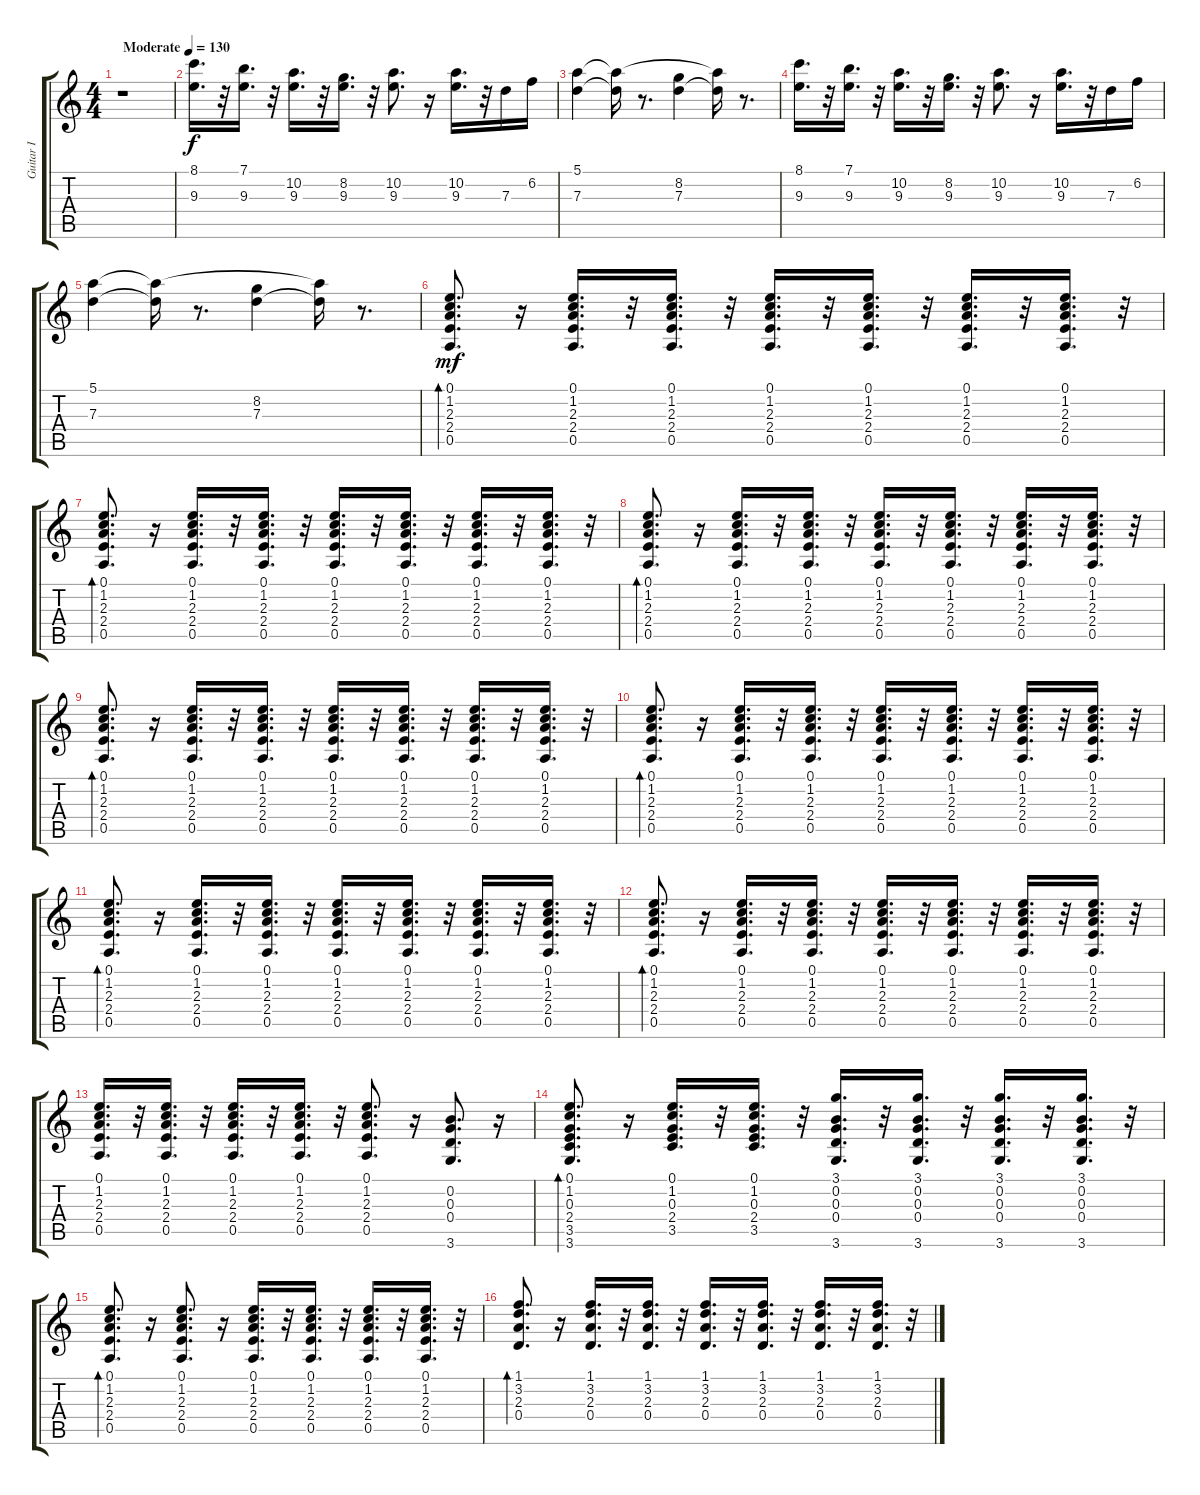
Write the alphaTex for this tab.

\track ("Guitar I" "Guitar I") {instrument acousticguitarsteel}
\staff {score tabs}
\tuning (E4 B3 G3 D3 A2 E2) {hide}
\ts (4 4)
\tempo (130 "Moderate")
\clef g2
\ks c
r.1{dy f instrument acousticguitarsteel} |
(8.1 9.3).16{d} r.32 (7.1 9.3).16{d} r.32 (10.2 9.3).16{d} r.32 (8.2 9.3).16{d} r.32 (10.2 9.3).8{d} r.16 (10.2 9.3).16{d} r.32 7.3.16 6.2.16 |
(5.1 7.3).4 (5.1{t} 7.3{t}).16 r.8{d} (8.2 7.3).4 (5.1{t} 7.3{t}).16 r.8{d} |
(8.1 9.3).16{d} r.32 (7.1 9.3).16{d} r.32 (10.2 9.3).16{d} r.32 (8.2 9.3).16{d} r.32 (10.2 9.3).8{d} r.16 (10.2 9.3).16{d} r.32 7.3.16 6.2.16 |
(5.1 7.3).4 (5.1{t} 7.3{t}).16 r.8{d} (8.2 7.3).4 (5.1{t} 7.3{t}).16 r.8{d} |
(0.1 1.2 2.3 2.4 0.5).8{d bd 60 dy mf} r.16 (0.1 1.2 2.3 2.4 0.5).16{d} r.32 (0.1 1.2 2.3 2.4 0.5).16{d} r.32 (0.1 1.2 2.3 2.4 0.5).16{d} r.32 (0.1 1.2 2.3 2.4 0.5).16{d} r.32 (0.1 1.2 2.3 2.4 0.5).16{d} r.32 (0.1 1.2 2.3 2.4 0.5).16{d} r.32 |
(0.1 1.2 2.3 2.4 0.5).8{d bd 60} r.16 (0.1 1.2 2.3 2.4 0.5).16{d} r.32 (0.1 1.2 2.3 2.4 0.5).16{d} r.32 (0.1 1.2 2.3 2.4 0.5).16{d} r.32 (0.1 1.2 2.3 2.4 0.5).16{d} r.32 (0.1 1.2 2.3 2.4 0.5).16{d} r.32 (0.1 1.2 2.3 2.4 0.5).16{d} r.32 |
(0.1 1.2 2.3 2.4 0.5).8{d bd 60} r.16 (0.1 1.2 2.3 2.4 0.5).16{d} r.32 (0.1 1.2 2.3 2.4 0.5).16{d} r.32 (0.1 1.2 2.3 2.4 0.5).16{d} r.32 (0.1 1.2 2.3 2.4 0.5).16{d} r.32 (0.1 1.2 2.3 2.4 0.5).16{d} r.32 (0.1 1.2 2.3 2.4 0.5).16{d} r.32 |
(0.1 1.2 2.3 2.4 0.5).8{d bd 60} r.16 (0.1 1.2 2.3 2.4 0.5).16{d} r.32 (0.1 1.2 2.3 2.4 0.5).16{d} r.32 (0.1 1.2 2.3 2.4 0.5).16{d} r.32 (0.1 1.2 2.3 2.4 0.5).16{d} r.32 (0.1 1.2 2.3 2.4 0.5).16{d} r.32 (0.1 1.2 2.3 2.4 0.5).16{d} r.32 |
(0.1 1.2 2.3 2.4 0.5).8{d bd 60} r.16 (0.1 1.2 2.3 2.4 0.5).16{d} r.32 (0.1 1.2 2.3 2.4 0.5).16{d} r.32 (0.1 1.2 2.3 2.4 0.5).16{d} r.32 (0.1 1.2 2.3 2.4 0.5).16{d} r.32 (0.1 1.2 2.3 2.4 0.5).16{d} r.32 (0.1 1.2 2.3 2.4 0.5).16{d} r.32 |
(0.1 1.2 2.3 2.4 0.5).8{d bd 60} r.16 (0.1 1.2 2.3 2.4 0.5).16{d} r.32 (0.1 1.2 2.3 2.4 0.5).16{d} r.32 (0.1 1.2 2.3 2.4 0.5).16{d} r.32 (0.1 1.2 2.3 2.4 0.5).16{d} r.32 (0.1 1.2 2.3 2.4 0.5).16{d} r.32 (0.1 1.2 2.3 2.4 0.5).16{d} r.32 |
(0.1 1.2 2.3 2.4 0.5).8{d bd 60} r.16 (0.1 1.2 2.3 2.4 0.5).16{d} r.32 (0.1 1.2 2.3 2.4 0.5).16{d} r.32 (0.1 1.2 2.3 2.4 0.5).16{d} r.32 (0.1 1.2 2.3 2.4 0.5).16{d} r.32 (0.1 1.2 2.3 2.4 0.5).16{d} r.32 (0.1 1.2 2.3 2.4 0.5).16{d} r.32 |
(0.1 1.2 2.3 2.4 0.5).16{d} r.32 (0.1 1.2 2.3 2.4 0.5).16{d} r.32 (0.1 1.2 2.3 2.4 0.5).16{d} r.32 (0.1 1.2 2.3 2.4 0.5).16{d} r.32 (0.1 1.2 2.3 2.4 0.5).8{d} r.16 (0.2 0.3 0.4 3.6).8{d} r.16 |
(0.1 1.2 0.3 2.4 3.5 3.6).8{d bd 60} r.16 (0.1 1.2 0.3 2.4 3.5).16{d} r.32 (0.1 1.2 0.3 2.4 3.5).16{d} r.32 (3.1 0.2 0.3 0.4 3.6).16{d} r.32 (3.1 0.2 0.3 0.4 3.6).16{d} r.32 (3.1 0.2 0.3 0.4 3.6).16{d} r.32 (3.1 0.2 0.3 0.4 3.6).16{d} r.32 |
(0.1 1.2 2.3 2.4 0.5).8{d bd 60} r.16 (0.1 1.2 2.3 2.4 0.5).8{d} r.16 (0.1 1.2 2.3 2.4 0.5).16{d} r.32 (0.1 1.2 2.3 2.4 0.5).16{d} r.32 (0.1 1.2 2.3 2.4 0.5).16{d} r.32 (0.1 1.2 2.3 2.4 0.5).16{d} r.32 |
(1.1 3.2 2.3 0.4).8{d bd 60} r.16 (1.1 3.2 2.3 0.4).16{d} r.32 (1.1 3.2 2.3 0.4).16{d} r.32 (1.1 3.2 2.3 0.4).16{d} r.32 (1.1 3.2 2.3 0.4).16{d} r.32 (1.1 3.2 2.3 0.4).16{d} r.32 (1.1 3.2 2.3 0.4).16{d} r.32
